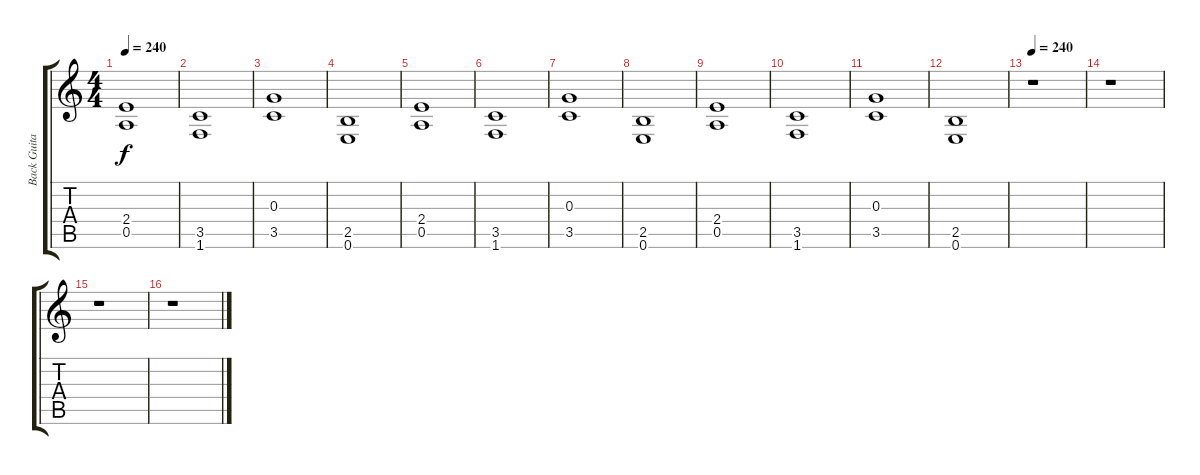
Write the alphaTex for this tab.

\track ("Back Guitar" "Back Guita") {instrument overdrivenguitar}
\staff {score tabs}
\tuning (E4 B3 G3 D3 A2 E2) {hide}
\ts (4 4)
\tempo 240
\clef g2
\ks c
(2.4 0.5).1{dy f} |
(3.5 1.6).1 |
(0.3 3.5).1 |
(2.5 0.6).1 |
(2.4 0.5).1 |
(3.5 1.6).1 |
(0.3 3.5).1 |
(2.5 0.6).1 |
(2.4 0.5).1 |
(3.5 1.6).1 |
(0.3 3.5).1 |
(2.5 0.6).1 |
\tempo 240
r.1 |
r.1 |
r.1 |
r.1
